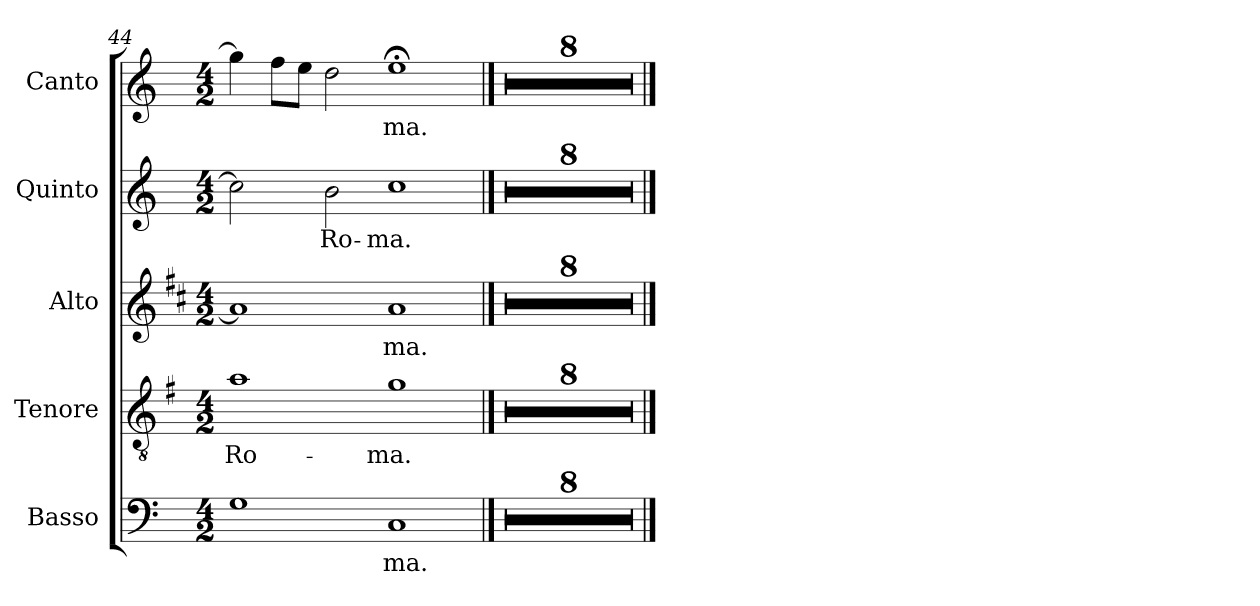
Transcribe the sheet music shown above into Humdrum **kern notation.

**kern	**text	**kern	**text	**kern	**text	**kern	**text	**kern	**text
*part5	*part5	*part4	*part4	*part3	*part3	*part2	*part2	*part1	*part1
*staff5	*staff5	*staff4	*staff4	*staff3	*staff3	*staff2	*staff2	*staff1	*staff1
*I"Basso	*	*I"Tenore	*	*I"Alto	*	*I"Quinto	*	*I"Canto	*
*I'B	*	*I'T	*	*I'A	*	*	*	*I'C	*
!!LO:LB:g=z
*clefF4	*	*clefGv2	*	*clefG2	*	*clefG2	*	*clefG2	*
*	*	*ITrd4c7	*	*ITrd1c2	*	*	*	*	*
*k[]	*	*k[]	*	*k[]	*	*k[]	*	*k[]	*
*C:	*	*C:	*	*C:	*	*C:	*	*C:	*
*M4/2	*	*M4/2	*	*M4/2	*	*M4/2	*	*M4/2	*
=44	=44	=44	=44	=44	=44	=44	=44	=44	=44
!	!	!	!LO:LY:b	!	!	!	!	!	!
1G	.	1d	Ro-	1g]	.	2cc\]	.	4gg\]	.
.	.	.	.	.	.	.	.	8ff\L	.
.	.	.	.	.	.	.	.	8ee\J	.
!	!	!	!	!	!	!	!LO:LY:b	!	!
.	.	.	.	.	.	2b\	Ro-	2dd\	.
!	!LO:LY:b	!	!LO:LY:b	!	!LO:LY:b	!	!LO:LY:b	!	!LO:LY:b
1C	-ma.	1c	-ma.	1g	-ma.	1cc	-ma.	1ee;<	-ma.
==45	==45	==45	==45	==45	==45	==45	==45	==45	==45
0r	.	0r	.	0r	.	0r	.	0r	.
=46	=46	=46	=46	=46	=46	=46	=46	=46	=46
0r	.	0r	.	0r	.	0r	.	0r	.
=47	=47	=47	=47	=47	=47	=47	=47	=47	=47
0r	.	0r	.	0r	.	0r	.	0r	.
=48	=48	=48	=48	=48	=48	=48	=48	=48	=48
0r	.	0r	.	0r	.	0r	.	0r	.
=49	=49	=49	=49	=49	=49	=49	=49	=49	=49
0r	.	0r	.	0r	.	0r	.	0r	.
=50	=50	=50	=50	=50	=50	=50	=50	=50	=50
0r	.	0r	.	0r	.	0r	.	0r	.
=51	=51	=51	=51	=51	=51	=51	=51	=51	=51
0r	.	0r	.	0r	.	0r	.	0r	.
=52	=52	=52	=52	=52	=52	=52	=52	=52	=52
0r	.	0r	.	0r	.	0r	.	0r	.
==	==	==	==	==	==	==	==	==	==
*-	*-	*-	*-	*-	*-	*-	*-	*-	*-
